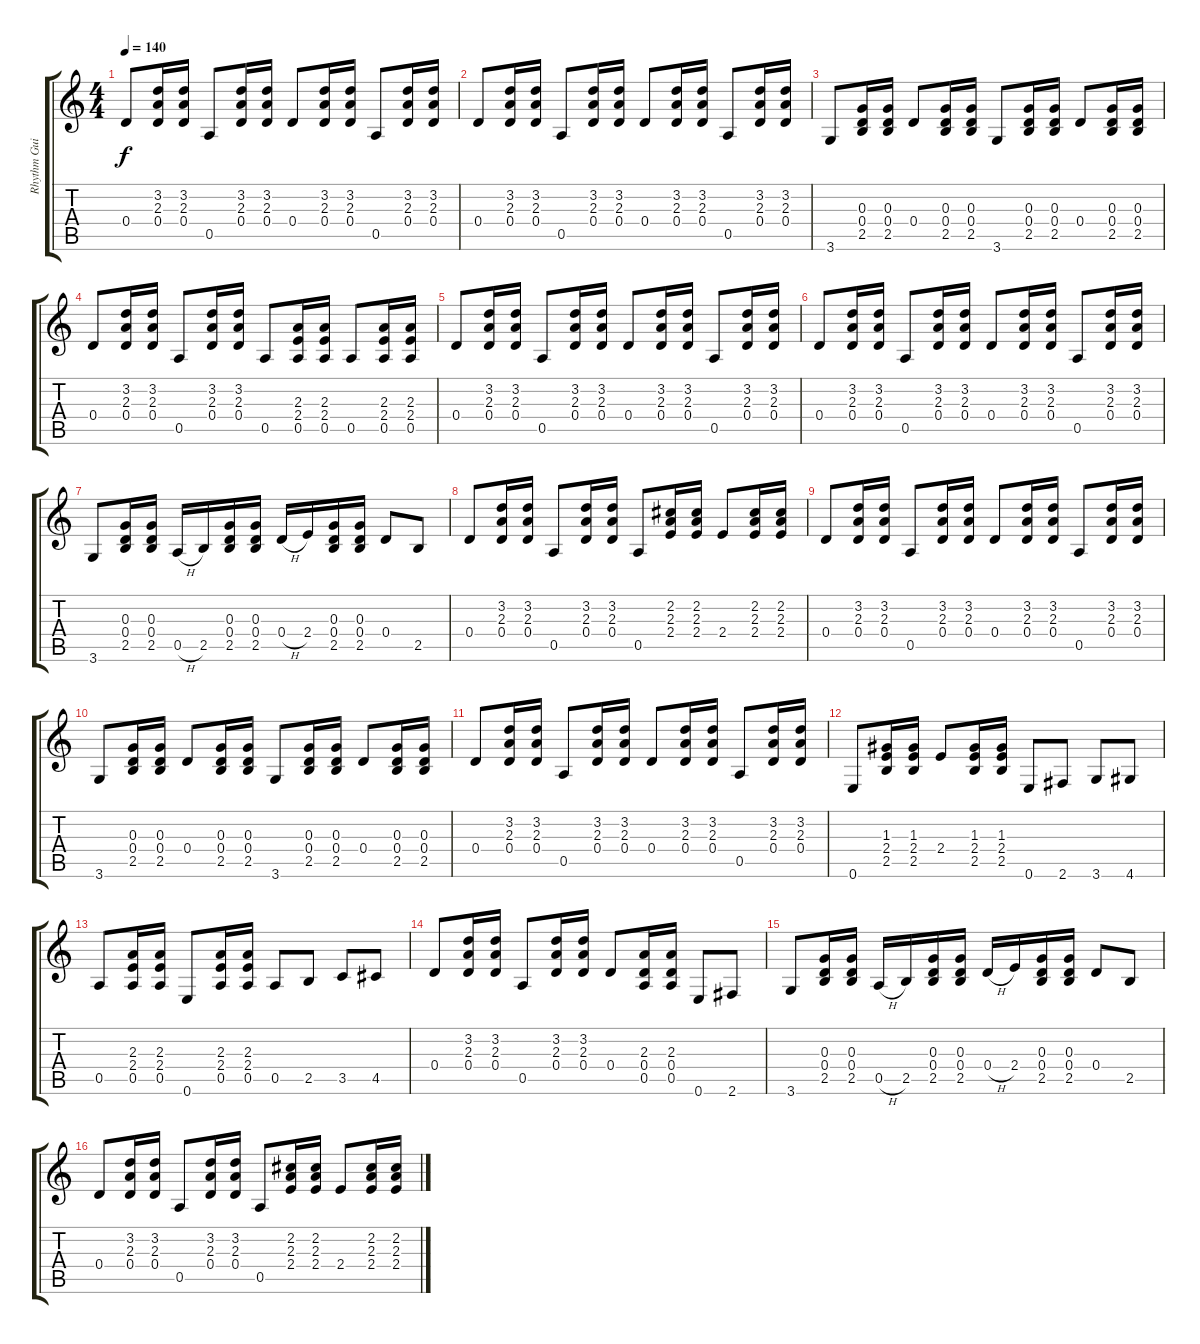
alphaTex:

\track ("Rhythm Guitar" "Rhythm Gui") {instrument acousticguitarsteel}
\staff {score tabs}
\tuning (E4 B3 G3 D3 A2 E2) {hide}
\ts (4 4)
\tempo 140
\clef g2
\ks c
0.4.8{dy f} (3.2 2.3 0.4).16 (3.2 2.3 0.4).16 0.5.8 (3.2 2.3 0.4).16 (3.2 2.3 0.4).16 0.4.8 (3.2 2.3 0.4).16 (3.2 2.3 0.4).16 0.5.8 (3.2 2.3 0.4).16 (3.2 2.3 0.4).16 |
0.4.8 (3.2 2.3 0.4).16 (3.2 2.3 0.4).16 0.5.8 (3.2 2.3 0.4).16 (3.2 2.3 0.4).16 0.4.8 (3.2 2.3 0.4).16 (3.2 2.3 0.4).16 0.5.8 (3.2 2.3 0.4).16 (3.2 2.3 0.4).16 |
3.6.8 (0.3 0.4 2.5).16 (0.3 0.4 2.5).16 0.4.8 (0.3 0.4 2.5).16 (0.3 0.4 2.5).16 3.6.8 (0.3 0.4 2.5).16 (0.3 0.4 2.5).16 0.4.8 (0.3 0.4 2.5).16 (0.3 0.4 2.5).16 |
0.4.8 (3.2 2.3 0.4).16 (3.2 2.3 0.4).16 0.5.8 (3.2 2.3 0.4).16 (3.2 2.3 0.4).16 0.5.8 (2.3 2.4 0.5).16 (2.3 2.4 0.5).16 0.5.8 (2.3 2.4 0.5).16 (2.3 2.4 0.5).16 |
0.4.8 (3.2 2.3 0.4).16 (3.2 2.3 0.4).16 0.5.8 (3.2 2.3 0.4).16 (3.2 2.3 0.4).16 0.4.8 (3.2 2.3 0.4).16 (3.2 2.3 0.4).16 0.5.8 (3.2 2.3 0.4).16 (3.2 2.3 0.4).16 |
0.4.8 (3.2 2.3 0.4).16 (3.2 2.3 0.4).16 0.5.8 (3.2 2.3 0.4).16 (3.2 2.3 0.4).16 0.4.8 (3.2 2.3 0.4).16 (3.2 2.3 0.4).16 0.5.8 (3.2 2.3 0.4).16 (3.2 2.3 0.4).16 |
3.6.8 (0.3 0.4 2.5).16 (0.3 0.4 2.5).16 0.5{h}.16 2.5.16 (0.3 0.4 2.5).16 (0.3 0.4 2.5).16 0.4{h}.16 2.4.16 (0.3 0.4 2.5).16 (0.3 0.4 2.5).16 0.4.8 2.5.8 |
0.4.8 (3.2 2.3 0.4).16 (3.2 2.3 0.4).16 0.5.8 (3.2 2.3 0.4).16 (3.2 2.3 0.4).16 0.5.8 (2.2 2.3 2.4).16 (2.2 2.3 2.4).16 2.4.8 (2.2 2.3 2.4).16 (2.2 2.3 2.4).16 |
0.4.8 (3.2 2.3 0.4).16 (3.2 2.3 0.4).16 0.5.8 (3.2 2.3 0.4).16 (3.2 2.3 0.4).16 0.4.8 (3.2 2.3 0.4).16 (3.2 2.3 0.4).16 0.5.8 (3.2 2.3 0.4).16 (3.2 2.3 0.4).16 |
3.6.8 (0.3 0.4 2.5).16 (0.3 0.4 2.5).16 0.4.8 (0.3 0.4 2.5).16 (0.3 0.4 2.5).16 3.6.8 (0.3 0.4 2.5).16 (0.3 0.4 2.5).16 0.4.8 (0.3 0.4 2.5).16 (0.3 0.4 2.5).16 |
0.4.8 (3.2 2.3 0.4).16 (3.2 2.3 0.4).16 0.5.8 (3.2 2.3 0.4).16 (3.2 2.3 0.4).16 0.4.8 (3.2 2.3 0.4).16 (3.2 2.3 0.4).16 0.5.8 (3.2 2.3 0.4).16 (3.2 2.3 0.4).16 |
0.6.8 (1.3 2.4 2.5).16 (1.3 2.4 2.5).16 2.4.8 (1.3 2.4 2.5).16 (1.3 2.4 2.5).16 0.6.8 2.6.8 3.6.8 4.6.8 |
0.5.8 (2.3 2.4 0.5).16 (2.3 2.4 0.5).16 0.6.8 (2.3 2.4 0.5).16 (2.3 2.4 0.5).16 0.5.8 2.5.8 3.5.8 4.5.8 |
0.4.8 (3.2 2.3 0.4).16 (3.2 2.3 0.4).16 0.5.8 (3.2 2.3 0.4).16 (3.2 2.3 0.4).16 0.4.8 (2.3 0.4 0.5).16 (2.3 0.4 0.5).16 0.6.8 2.6.8 |
3.6.8 (0.3 0.4 2.5).16 (0.3 0.4 2.5).16 0.5{h}.16 2.5.16 (0.3 0.4 2.5).16 (0.3 0.4 2.5).16 0.4{h}.16 2.4.16 (0.3 0.4 2.5).16 (0.3 0.4 2.5).16 0.4.8 2.5.8 |
0.4.8 (3.2 2.3 0.4).16 (3.2 2.3 0.4).16 0.5.8 (3.2 2.3 0.4).16 (3.2 2.3 0.4).16 0.5.8 (2.2 2.3 2.4).16 (2.2 2.3 2.4).16 2.4.8 (2.2 2.3 2.4).16 (2.2 2.3 2.4).16
